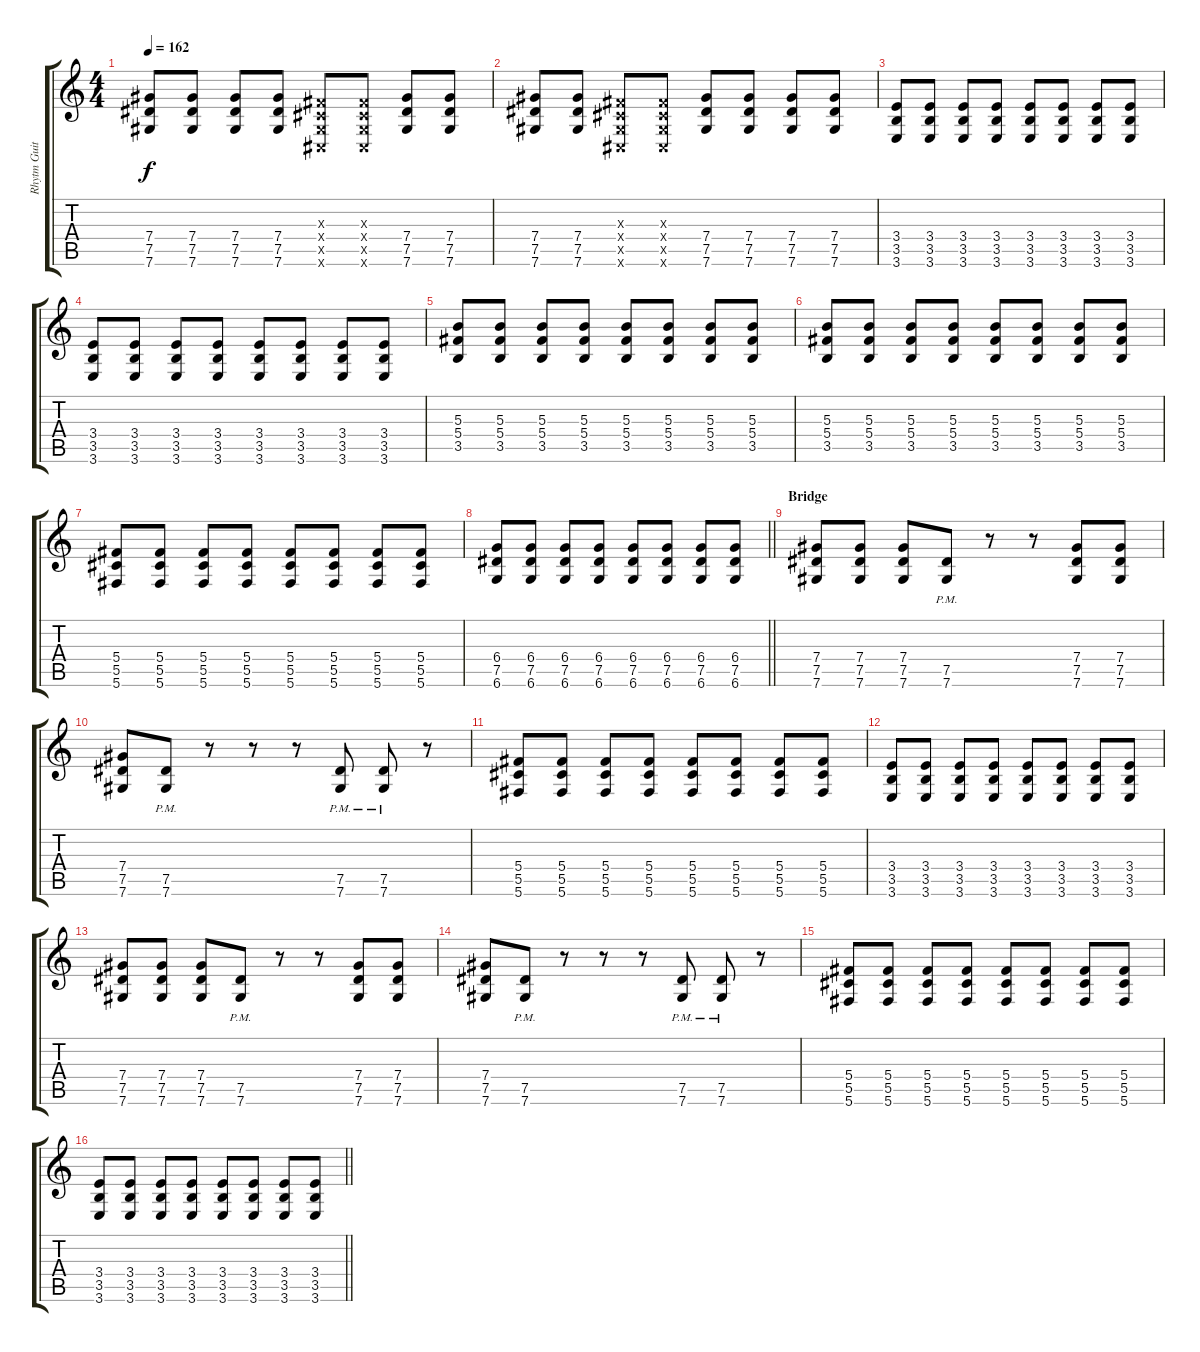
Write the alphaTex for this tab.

\track ("Rhytm Guitar [L]" "Rhytm Guit") {instrument distortionguitar}
\staff {score tabs}
\tuning (Eb4 Bb3 Gb3 Db3 Ab2 Db2) {hide}
\ts (4 4)
\tempo 162
\clef g2
\ks c
(7.4 7.5 7.6).8{dy f} (7.4 7.5 7.6).8 (7.4 7.5 7.6).8 (7.4 7.5 7.6).8 (0.3{x} 0.4{x} 0.5{x} 0.6{x}).8 (0.3{x} 0.4{x} 0.5{x} 0.6{x}).8 (7.4 7.5 7.6).8 (7.4 7.5 7.6).8 |
(7.4 7.5 7.6).8 (7.4 7.5 7.6).8 (0.3{x} 0.4{x} 0.5{x} 0.6{x}).8 (0.3{x} 0.4{x} 0.5{x} 0.6{x}).8 (7.4 7.5 7.6).8 (7.4 7.5 7.6).8 (7.4 7.5 7.6).8 (7.4 7.5 7.6).8 |
(3.4 3.5 3.6).8 (3.4 3.5 3.6).8 (3.4 3.5 3.6).8 (3.4 3.5 3.6).8 (3.4 3.5 3.6).8 (3.4 3.5 3.6).8 (3.4 3.5 3.6).8 (3.4 3.5 3.6).8 |
(3.4 3.5 3.6).8 (3.4 3.5 3.6).8 (3.4 3.5 3.6).8 (3.4 3.5 3.6).8 (3.4 3.5 3.6).8 (3.4 3.5 3.6).8 (3.4 3.5 3.6).8 (3.4 3.5 3.6).8 |
(5.3 5.4 3.5).8 (5.3 5.4 3.5).8 (5.3 5.4 3.5).8 (5.3 5.4 3.5).8 (5.3 5.4 3.5).8 (5.3 5.4 3.5).8 (5.3 5.4 3.5).8 (5.3 5.4 3.5).8 |
(5.3 5.4 3.5).8 (5.3 5.4 3.5).8 (5.3 5.4 3.5).8 (5.3 5.4 3.5).8 (5.3 5.4 3.5).8 (5.3 5.4 3.5).8 (5.3 5.4 3.5).8 (5.3 5.4 3.5).8 |
(5.4 5.5 5.6).8 (5.4 5.5 5.6).8 (5.4 5.5 5.6).8 (5.4 5.5 5.6).8 (5.4 5.5 5.6).8 (5.4 5.5 5.6).8 (5.4 5.5 5.6).8 (5.4 5.5 5.6).8 |
\barLineRight lightlight
(6.4 7.5 6.6).8 (6.4 7.5 6.6).8 (6.4 7.5 6.6).8 (6.4 7.5 6.6).8 (6.4 7.5 6.6).8 (6.4 7.5 6.6).8 (6.4 7.5 6.6).8 (6.4 7.5 6.6).8 |
\section ("" "Bridge")
(7.4 7.5 7.6).8 (7.4 7.5 7.6).8 (7.4 7.5 7.6).8 (7.5{pm} 7.6{pm}).8 r.8 r.8 (7.4 7.5 7.6).8 (7.4 7.5 7.6).8 |
(7.4 7.5 7.6).8 (7.5{pm} 7.6{pm}).8 r.8 r.8 r.8 (7.5{pm} 7.6{pm}).8 (7.5{pm} 7.6{pm}).8 r.8 |
(5.4 5.5 5.6).8 (5.4 5.5 5.6).8 (5.4 5.5 5.6).8 (5.4 5.5 5.6).8 (5.4 5.5 5.6).8 (5.4 5.5 5.6).8 (5.4 5.5 5.6).8 (5.4 5.5 5.6).8 |
(3.4 3.5 3.6).8 (3.4 3.5 3.6).8 (3.4 3.5 3.6).8 (3.4 3.5 3.6).8 (3.4 3.5 3.6).8 (3.4 3.5 3.6).8 (3.4 3.5 3.6).8 (3.4 3.5 3.6).8 |
(7.4 7.5 7.6).8 (7.4 7.5 7.6).8 (7.4 7.5 7.6).8 (7.5{pm} 7.6{pm}).8 r.8 r.8 (7.4 7.5 7.6).8 (7.4 7.5 7.6).8 |
(7.4 7.5 7.6).8 (7.5{pm} 7.6{pm}).8 r.8 r.8 r.8 (7.5{pm} 7.6{pm}).8 (7.5{pm} 7.6{pm}).8 r.8 |
(5.4 5.5 5.6).8 (5.4 5.5 5.6).8 (5.4 5.5 5.6).8 (5.4 5.5 5.6).8 (5.4 5.5 5.6).8 (5.4 5.5 5.6).8 (5.4 5.5 5.6).8 (5.4 5.5 5.6).8 |
\barLineRight lightlight
(3.4 3.5 3.6).8 (3.4 3.5 3.6).8 (3.4 3.5 3.6).8 (3.4 3.5 3.6).8 (3.4 3.5 3.6).8 (3.4 3.5 3.6).8 (3.4 3.5 3.6).8 (3.4 3.5 3.6).8
